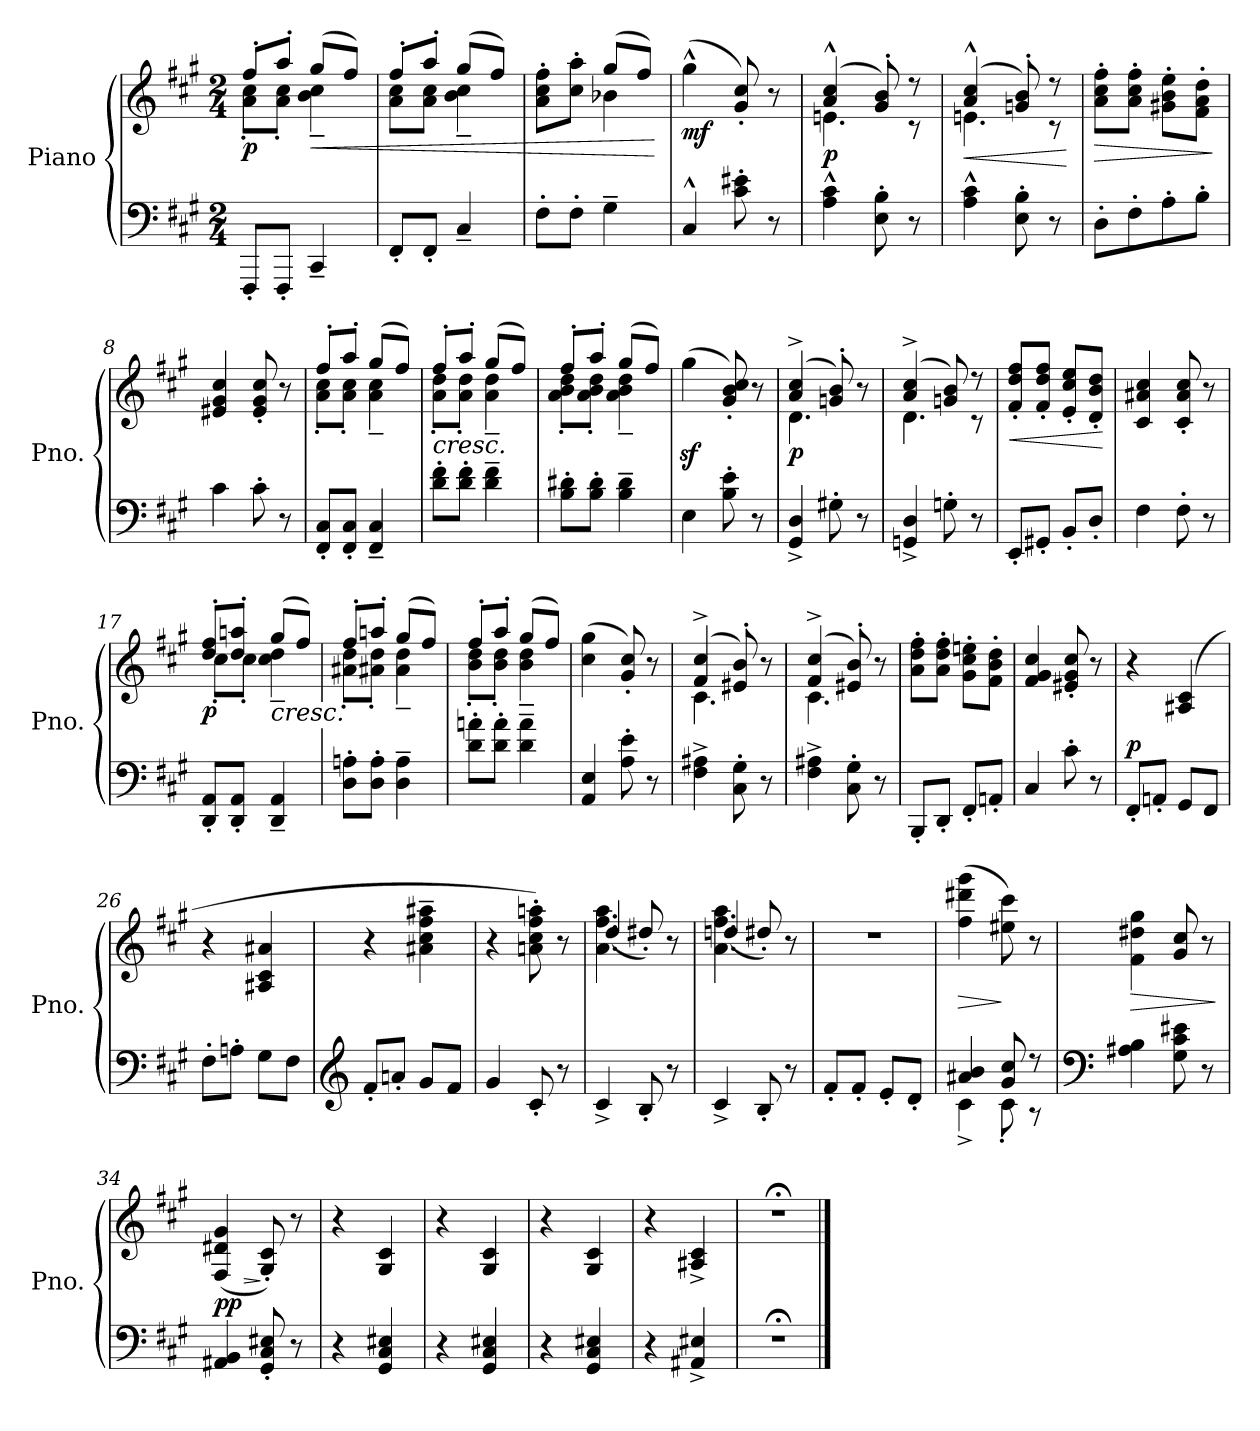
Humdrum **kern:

**kern	**kern	**dynam
*part1	*part1	*part1
*staff2	*staff1	*staff1/2
*I"Piano	*	*
*I'Pno.	*	*
*clefF4	*clefG2	*
*k[f#c#g#]	*k[f#c#g#]	*
*M2/4	*M2/4	*
=1	=1	=1
*	*^	*
!	!	!	!LO:DY:b
8FFF#'/L	8ff#'/L	8a\' 8cc#\'L	p
8FFF#'/J	8aa'/J	8a\' 8cc#\'J	.
!	!	!	!LO:HP:b
4CC#~/	(>8gg#/L	4b\~ 4cc#\~	<
.	8ff#/J)	.	.
=2	=2	=2	=2
8FF#'/L	8ff#'/L	8a\ 8cc#\L	.
8FF#'/J	8aa'/J	8a\ 8cc#\J	.
4C#~/	(>8gg#/L	4b\~ 4cc#\~	.
.	8ff#/J)	.	.
=3	=3	=3	=3
8F#'\L	8a\' 8cc#\' 8ff#\'L	4ryy	.
8F#'\J	8cc#\' 8aa\'J	.	.
4G#~\	(>8gg#/L	4b-X\	.
.	8ff#/J)	.	.
*	*v	*v	*
.	.	[
=4	=4	=4
!	!	!LO:DY:b
4C#^^/	(>4gg#^^\	mf
8c#\' 8e#X\'	8g#/' 8cc#/')	.
8r	8r	.
=5	=5	=5
*	*^	*
!	!	!	!LO:DY:b
4A\^^ 4c#\^^	(>4a/^^ 4cc#/^^	4.en\	p
8E\' 8B\'	8g#/' 8b/')	.	.
8r	8r	8r	.
=6	=6	=6	=6
!	!	!	!LO:HP:b
4A\^^ 4c#\^^	(>4a/^^ 4cc#/^^	4.en\	<
8E\' 8B\'	8gn/' 8b/')	.	.
8r	8r	8r	.
*	*v	*v	*
.	.	[
=7	=7	=7
!	!	!LO:HP:b
8D'\L	8a\' 8cc#\' 8ff#\'L	>
8F#'\	8a\' 8cc#\' 8ff#\'J	.
8A'\	8g#X\' 8b\' 8ee\'L	.
8B'\J	8f#\' 8a\' 8dd\'J	.
.	.	]
!!LO:LB:g=z
=8	=8	=8
4c#\	4e#X/ 4g#/ 4cc#/	.
8c#'\	8e#/' 8g#/' 8cc#/'	.
8r	8r	.
=9	=9	=9
*	*^	*
8FF#/' 8C#/'L	8ff#'/L	8a\' 8cc#\'L	.
8FF#/' 8C#/'J	8aa'/J	8a\' 8cc#\'J	.
4FF#/~ 4C#/~	(>8gg#/L	4a\~ 4cc#\~	.
.	8ff#/J)	.	.
=10	=10	=10	=10
!	!LO:TX:b:i:t=cresc.	!	!
8d\' 8f#\'L	8ff#'/L	8a\' 8dd\'L	.
8d\' 8f#\'J	8aa'/J	8a\' 8dd\'J	.
4d\~ 4f#\~	(>8gg#/L	4a\~ 4dd\~	.
.	8ff#/J)	.	.
=11	=11	=11	=11
8B\' 8d#X\'L	8ff#'/L	8a\' 8b\' 8dd\'L	.
8B\' 8d#\'J	8aa'/J	8a\' 8b\' 8dd\'J	.
4B\~ 4d#\~	(>8gg#/L	4a\~ 4b\~ 4dd\~	.
.	8ff#/J)	.	.
*	*v	*v	*
=12	=12	=12
4E\	(>4gg#z<\	.
8B\' 8e\'	8g#/' 8b/' 8cc#/')	.
8r	8r	.
=13	=13	=13
*	*^	*
!	!	!	!LO:DY:b
4GG#/^ 4D/^	(>4a/^ 4cc#/^	4.d\	p
8G#X'\	8gn/' 8b/')	.	.
8r	8r	8ryy	.
=14	=14	=14	=14
4GGn/^ 4D/^	(>4a/^ 4cc#/^	4.d\	.
8Gn'\	8gn/ 8b/)	.	.
8r	8r	8r	.
!!LO:LB:g=z
=15	=15	=15	=15
!	!	!	!LO:HP:b
*	*v	*v	*
8EE'/L	8f#/' 8dd/' 8ff#/'L	<
8GG#X'/J	8f#/' 8dd/' 8ff#/'J	.
8BB'/L	8e/' 8cc#/' 8ee/'L	.
8D'/J	8d/' 8b/' 8dd/'J	.
.	.	[
=16	=16	=16
4F#\	4c#/ 4a#X/ 4cc#/	.
8F#'\	8c#/' 8a#/' 8cc#/'	.
8r	8r	.
=17	=17	=17
*	*^	*
!	!	!	!LO:DY:b
8DD/' 8AA/'L	8dd/' 8ff#/'L	8cc#'\L	p
8DD/' 8AA/'J	8dd/' 8aan/'J	8cc#'\J	.
!	!LO:TX:b:i:t=cresc.	!	!
4DD/~ 4AA/~	(>8gg#/L	4cc#\~ 4dd\~	.
.	8ff#/J)	.	.
=18	=18	=18	=18
8D\' 8An\'L	8ff#'/L	8a#X\' 8dd\'L	.
8D\' 8A\'J	8aan'/J	8a#X\' 8dd\'J	.
4D\~ 4A\~	(>8gg#/L	4a#\~ 4dd\~	.
.	8ff#/J)	.	.
=19	=19	=19	=19
8d\' 8an\'L	8ff#'/L	8b\' 8dd\'L	.
8d\' 8a\'J	8aa'/J	8b\' 8dd\'J	.
4d\~ 4a\~	(>8gg#/L	4b\~ 4dd\~	.
.	8ff#/J)	.	.
*	*v	*v	*
=20	=20	=20
4AA/ 4E/	(>4cc#\ 4gg#\	.
8A\' 8e\'	8g#/' 8cc#/')	.
8r	8r	.
=21	=21	=21
*	*^	*
4F#\^ 4A#X\^	(>4f#/^ 4cc#/^	4.c#\	.
8C#\' 8G#\'	8e#X/' 8b/')	.	.
8r	8r	8ryy	.
!!LO:LB:g=z	!!
=22	=22	=22	=22
4F#\^ 4A#X\^	(>4f#/^ 4cc#/^	4.c#\	.
8C#\' 8G#\'	8e#X/' 8b/')	.	.
8r	8r	8ryy	.
*	*v	*v	*
=23	=23	=23
8BBB'/L	8a\' 8dd\' 8ff#\'L	.
8DD'/J	8a\' 8dd\' 8ff#\'J	.
8FF#'/L	8g#\' 8cc#\' 8een\'L	.
8AAn'/J	8f#\' 8b\' 8dd\'J	.
=24	=24	=24
4C#/	4f#/ 4g#/ 4cc#/	.
8c#'\	8e#X/' 8g#/' 8cc#/'	.
8r	8r	.
=25	=25	=25
!	!	!LO:DY:a=2
8FF#'/L	4r	p
8AAn'/J	.	.
8GG#/L	(>4A#X/ 4c#/	.
8FF#/J	.	.
=26	=26	=26
8F#'\L	4r	.
8An'\J	.	.
8G#\L	4A#X/ 4c#/ 4a#X/	.
8F#\J	.	.
=27	=27	=27
*clefG2	*	*
8f#'/L	4r	.
8an'/J	.	.
8g#/L	4a#X\~ 4cc#\~ 4ff#\~ 4aa#X\~	.
8f#/J	.	.
=28	=28	=28
4g#/	4r	.
8c#'/	8an\' 8cc#\' 8ff#\' 8aan\')	.
8r	8r	.
!!LO:LB:g=z
=29	=29	=29
*	*^	*
4c#^/	4.a\ 4.ff#\ 4.aa\	(>4dd/	.
8B'/	.	8dd#X'/)	.
8r	8r	8ryy	.
=30	=30	=30	=30
4c#^/	4.a\ 4.ff#\ 4.aa\	(>4ddn/	.
8B'/	.	8dd#X'/)	.
8r	8r	8ryy	.
*	*v	*v	*
=31	=31	=31
8f#'/L	2r	.
8f#'/J	.	.
8e'/L	.	.
8d'/J	.	.
=32	=32	=32
*^	*	*
!	!	!	!LO:HP:b
4a#X/ 4b/	4c#^\	(>4ff#\ 4ddd#X\ 4ggg#\	>
8g#/ 8cc#/	8c#'\	8ee#X\ 8ccc#\)	]
8r	8r	8r	.
*v	*v	*	*
=33	=33	=33
*clefF4	*	*
*^	*	*
!	!	!	!LO:HP:b
*v	*v	*	*
4A#X\ 4B\	4f#\ 4dd#X\ 4gg#\	>
8G#\ 8c#\ 8e#X\	8g#/ 8cc#/	.
8r	8r	.
.	.	]
=34	=34	=34
!	!	!LO:HP:b
!	!	!LO:DY:n=1:b
4AA#X/ 4BB/	(<4F#/ 4d#X/ 4g#/	> pp
8GG#/' 8C#/' 8E#X/'	8G#/' 8c#/')	]
8r	8r	.
=35	=35	=35
4r	4r	.
4GG#/ 4C#/ 4E#X/	4G#/ 4c#/	.
=36	=36	=36
4r	4r	.
4GG#/ 4C#/ 4E#X/	4G#/ 4c#/	.
!!LO:PB:g=z
=37	=37	=37
4r	4r	.
4GG#/ 4C#/ 4E#X/	4G#/ 4c#/	.
=38	=38	=38
4r	4r	.
4AA#X/^ 4E#X/^	4A#X/^ 4c#/^	.
=39	=39	=39
2r;<	2r;<	.
==	==	==
*-	*-	*-
